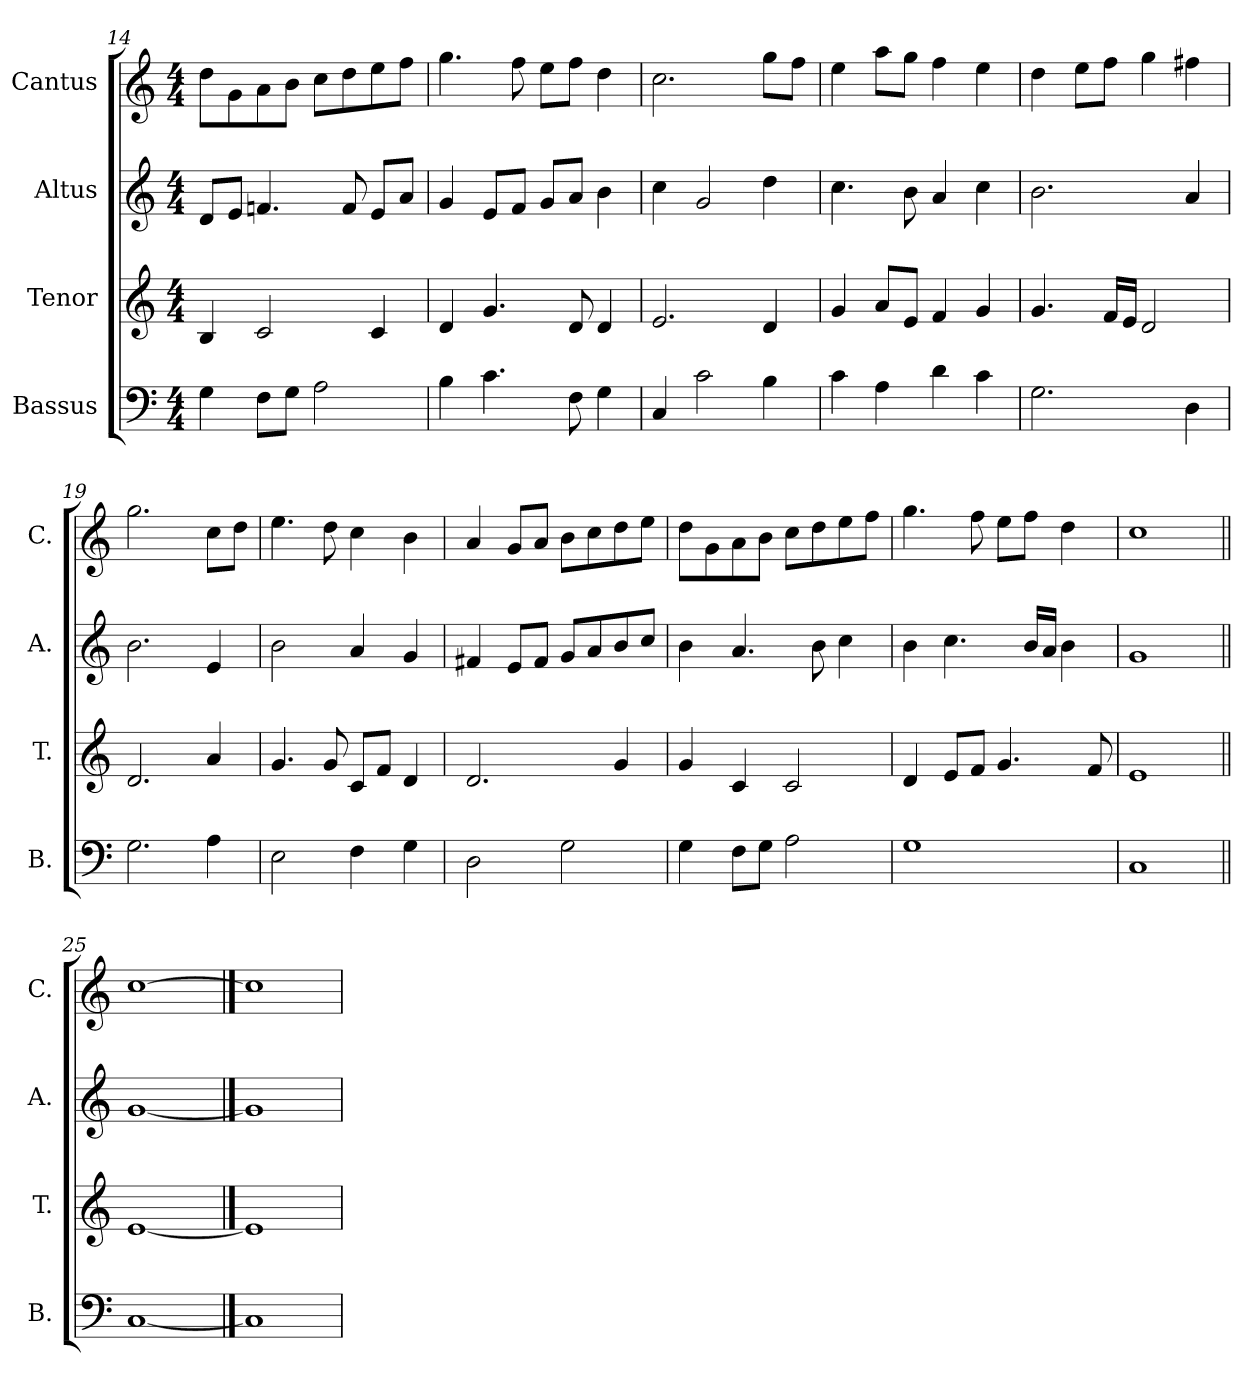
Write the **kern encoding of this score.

**kern	**kern	**kern	**kern
*part4	*part3	*part2	*part1
*staff4	*staff3	*staff2	*staff1
*I"Bassus	*I"Tenor	*I"Altus	*I"Cantus
*I'B.	*I'T.	*I'A.	*I'C.
*clefF4	*clefG2	*clefG2	*clefG2
*k[]	*k[]	*k[]	*k[]
*M4/4	*M4/4	*M4/4	*M4/4
=14	=14	=14	=14
4G\	4B/	8d/L	8dd\L
.	.	8e/J	8g\
8F\L	2c/	4.fn/	8a\
8G\J	.	.	8b\J
2A\	.	.	8cc\L
.	.	8f/	8dd\
.	4c/	8e/L	8ee\
.	.	8a/J	8ff\J
=15	=15	=15	=15
4B\	4d/	4g/	4.gg\
4.c\	4.g/	8e/L	.
.	.	8f/J	8ff\
.	.	8g/L	8ee\L
8F\	8d/	8a/J	8ff\J
4G\	4d/	4b\	4dd\
!!LO:LB:g=z
=16	=16	=16	=16
4C/	2.e/	4cc\	2.cc\
2c\	.	2g/	.
4B\	4d/	4dd\	8gg\L
.	.	.	8ff\J
=17	=17	=17	=17
4c\	4g/	4.cc\	4ee\
4A\	8a/L	.	8aa\L
.	8e/J	8b\	8gg\J
4d\	4f/	4a/	4ff\
4c\	4g/	4cc\	4ee\
=18	=18	=18	=18
2.G\	4.g/	2.b\	4dd\
.	.	.	8ee\L
.	16f/LL	.	8ff\J
.	16e/JJ	.	.
.	2d/	.	4gg\
4D\	.	4a/	4ff#X\
=19	=19	=19	=19
2.G\	2.d/	2.b\	2.gg\
4A\	4a/	4e/	8cc\L
.	.	.	8dd\J
=20	=20	=20	=20
2E\	4.g/	2b\	4.ee\
.	8g/	.	8dd\
4F\	8c/L	4a/	4cc\
.	8f/J	.	.
4G\	4d/	4g/	4b\
=21	=21	=21	=21
2D\	2.d/	4f#X/	4a/
.	.	8e/L	8g/L
.	.	8f#/J	8a/J
2G\	.	8g/L	8b\L
.	.	8a/	8cc\
.	4g/	8b/	8dd\
.	.	8cc/J	8ee\J
=22	=22	=22	=22
4G\	4g/	4b\	8dd\L
.	.	.	8g\
8F\L	4c/	4.a/	8a\
8G\J	.	.	8b\J
2A\	2c/	.	8cc\L
.	.	8b\	8dd\
.	.	4cc\	8ee\
.	.	.	8ff\J
=23	=23	=23	=23
1G	4d/	4b\	4.gg\
.	8e/L	4.cc\	.
.	8f/J	.	8ff\
.	4.g/	.	8ee\L
.	.	16b/LL	8ff\J
.	.	16a/JJ	.
.	.	4b\	4dd\
.	8f/	.	.
=24	=24	=24	=24
1C	1e	1g	1cc
=25||	=25||	=25||	=25||
[1C	[1e	[1g	[1cc
==26	==26	==26	==26
1C]	1e]	1g]	1cc]
=	=	=	=
*-	*-	*-	*-
